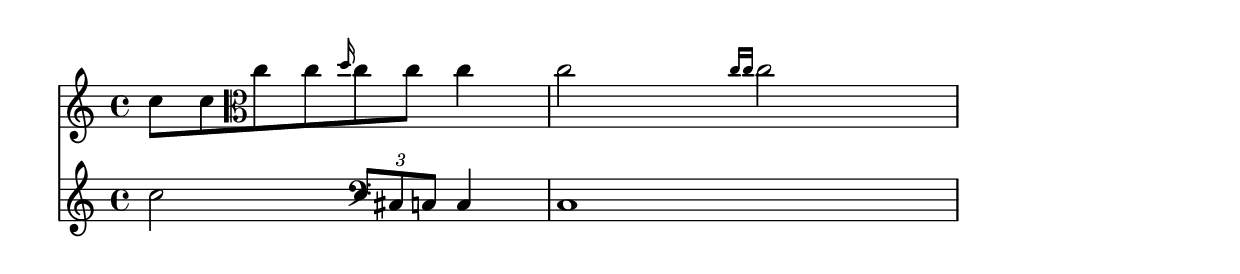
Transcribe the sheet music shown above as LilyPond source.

\header {


  texidoc = "If @code{strict-note-spacing} is set, then spacing of
notes is not influenced by bars and clefs half-way on the system.
Rather, they are put just before the note that occurs at the same
time.  This may cause collisions.  "

}


\version "2.17.11"

\paper {
  ragged-right = ##t
  indent = 0
}
\layout {
  \context {
    \Score
  }
}

\relative c''
<<
  \override Score.SpacingSpanner.strict-note-spacing = ##t 
  \set Score.proportionalNotationDuration = #(ly:make-moment 1 16)
  \new Staff {
    c8[ c \clef alto c c \grace { d16 }  c8 c]  c4 c2
    \grace { c16[ c16] }
    c2 }
  \new Staff {
    c2  \tuplet 3/2 { c8 \clef bass cis,, c } 
    c4
    c1
  }
>>
  
